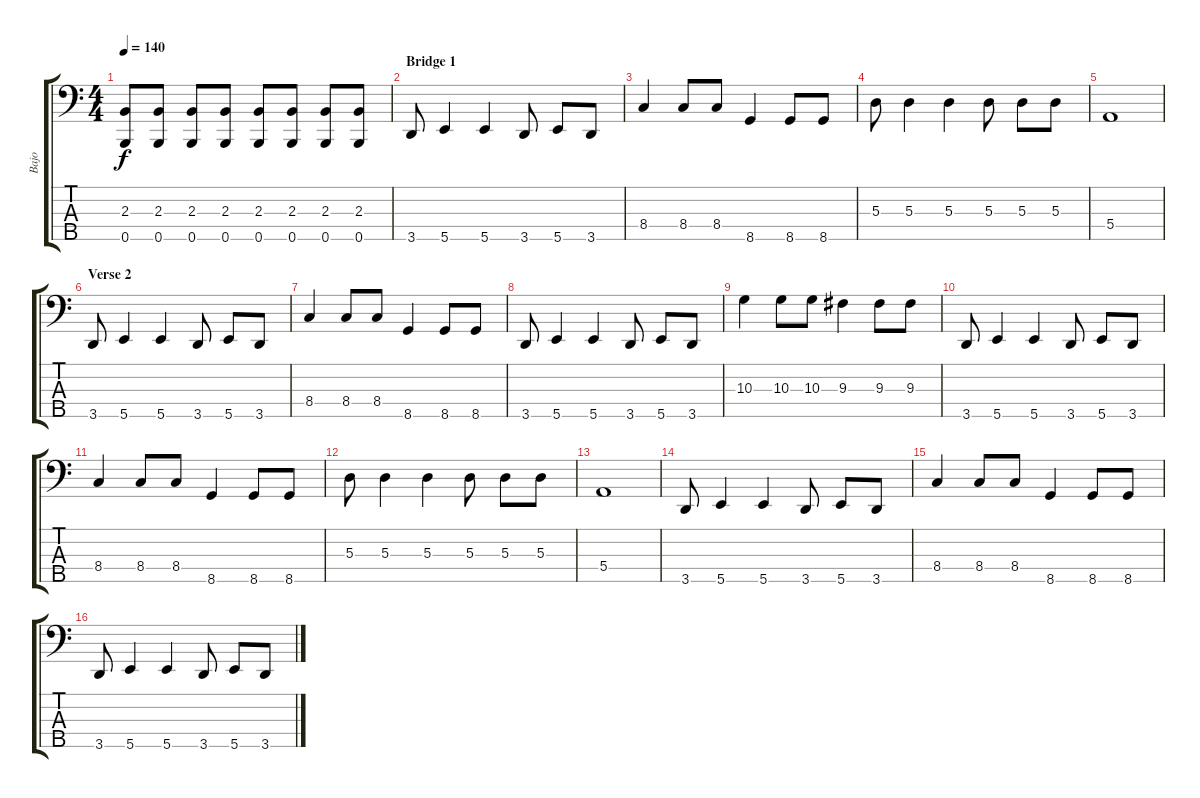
\track ("Bajo" "Bajo") {instrument electricbasspick}
\staff {score tabs}
\tuning (G2 D2 A1 E1 B0) {hide}
\ts (4 4)
\tempo 140
\clef f4
\ks c
(2.3 0.5).8{dy f} (2.3 0.5).8 (2.3 0.5).8 (2.3 0.5).8 (2.3 0.5).8 (2.3 0.5).8 (2.3 0.5).8 (2.3 0.5).8 |
\section ("" "Bridge 1")
3.5.8 5.5.4 5.5.4 3.5.8 5.5.8 3.5.8 |
8.4.4 8.4.8 8.4.8 8.5.4 8.5.8 8.5.8 |
5.3.8 5.3.4 5.3.4 5.3.8 5.3.8 5.3.8 |
5.4.1 |
\section ("" "Verse 2")
3.5.8 5.5.4 5.5.4 3.5.8 5.5.8 3.5.8 |
8.4.4 8.4.8 8.4.8 8.5.4 8.5.8 8.5.8 |
3.5.8 5.5.4 5.5.4 3.5.8 5.5.8 3.5.8 |
10.3.4 10.3.8 10.3.8 9.3.4 9.3.8 9.3.8 |
3.5.8 5.5.4 5.5.4 3.5.8 5.5.8 3.5.8 |
8.4.4 8.4.8 8.4.8 8.5.4 8.5.8 8.5.8 |
5.3.8 5.3.4 5.3.4 5.3.8 5.3.8 5.3.8 |
5.4.1 |
3.5.8 5.5.4 5.5.4 3.5.8 5.5.8 3.5.8 |
8.4.4 8.4.8 8.4.8 8.5.4 8.5.8 8.5.8 |
3.5.8 5.5.4 5.5.4 3.5.8 5.5.8 3.5.8
